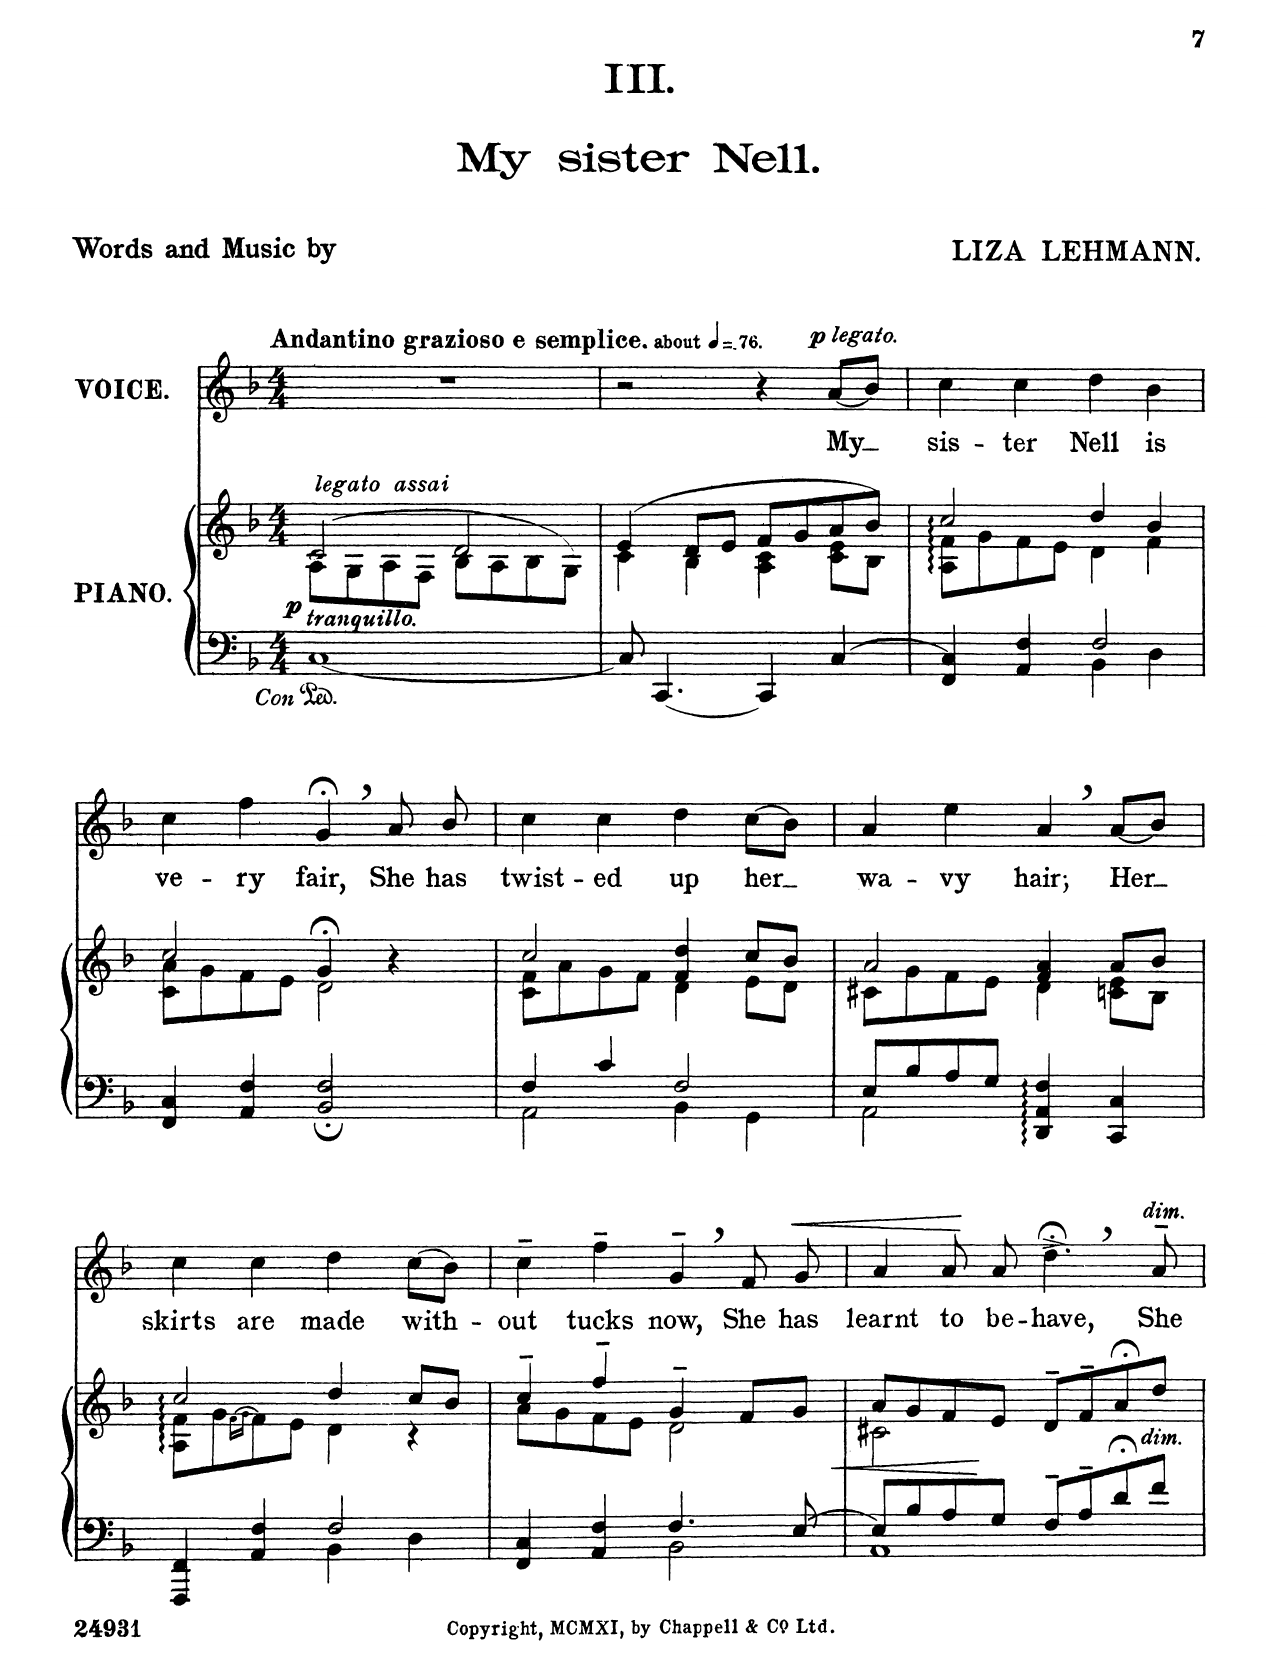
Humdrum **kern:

**kern	**kern	**dynam	**kern	**text	**dynam
*part2	*part2	*part2	*part1	*part1	*part1
*staff3	*staff2	*staff2/3	*staff1	*staff1	*staff1
*I"Piano	*	*	*I"Voice	*	*
*I'Pno	*	*	*	*	*
*clefF4	*clefG2	*	*clefG2	*	*
*k[b-]	*k[b-]	*	*k[b-]	*	*
*M4/4	*M4/4	*	*M4/4	*	*
*MM76	*MM76	*	*MM76	*	*
=1	=1	=1	=1	=1	=1
*	*^	*	*	*	*
!	!	!	!	!LO:TX:a:B:t=Andantino grazioso e semplice (about	!	!
!	!	!	!	!LO:TX:a:B:t=)	!	!
!	!LO:TX:i:t=legato assai	!	!	!	!	!
!	!	!	!LO:DY:b	!	!	!
!	!	!	!LO:DY:n=1:b	!	!	!
[1C	(2c/	8A\L	p other-dynamics	1r	.	.
.	.	8G\	.	.	.	.
.	.	8A\	.	.	.	.
.	.	8F\J	.	.	.	.
.	2d/	8B-\L	.	.	.	.
.	.	8A\	.	.	.	.
.	.	8B-\	.	.	.	.
.	.	8G\J)	.	.	.	.
=2	=2	=2	=2	=2	=2	=2
8C/]	(4e/	4c\	.	2r	.	.
[4.CC/	.	.	.	.	.	.
.	8d/L	4B-\	.	.	.	.
.	8e/J	.	.	.	.	.
4CC/]	8f/L	4A\ 4c\	.	4r	.	.
.	8g/	.	.	.	.	.
!	!	!	!	!	!	!LO:DY:a
!	!	!	!	!	!	!LO:DY:n=1:a
[>4C/	8a/	8c\ 8e\L	.	(8a/L	My	p other-dynamics
.	8b-/J)	8B-\J	.	8b-/J)	.	.
=3	=3	=3	=3	=3	=3	=3
*^	*	*	*	*	*	*
4FF/ 4C/]	2ryy	2cc/	8A\ 8f\L	.	4cc\	sis-	.
.	.	.	8g\	.	.	.	.
4AA/ 4F/	.	.	8f\	.	4cc\	-ter	.
.	.	.	8e\J	.	.	.	.
2F/	4BB-\	4dd/	4d\	.	4dd\	Nell	.
.	4D\	4b-/	4f\	.	4b-\	is	.
*v	*v	*	*	*	*	*	*
=4	=4	=4	=4	=4	=4	=4
4FF/ 4C/	2cc/	8c\ 8a\L	.	4cc\	ve-	.
.	.	8g\	.	.	.	.
4AA/ 4F/	.	8f\	.	4ff\	-ry	.
.	.	8e\J	.	.	.	.
2BB-/; 2F/;	4g;</	2d\	.	4g;<,/	fair,	.
.	4r	.	.	8a/	She	.
.	.	.	.	8b-/	has	.
=5	=5	=5	=5	=5	=5	=5
*^	*	*	*	*	*	*
4F/	2AA\	2cc/	8c\ 8f\L	.	4cc\	twist-	.
.	.	.	8a\	.	.	.	.
4c/	.	.	8g\	.	4cc\	-ed	.
.	.	.	8f\J	.	.	.	.
2F/	4BB-\	4f/ 4dd/	4d\	.	4dd\	up	.
.	4GG\	8cc/L	8e\L	.	(8cc\L	her	.
.	.	8b-/J	8d\J	.	8b-\J)	.	.
=6	=6	=6	=6	=6	=6	=6	=6
8E/L	2AA\	2a/	8c#X\L	.	4a/	wa-	.
8B-/	.	.	8g\	.	.	.	.
8A/	.	.	8f\	.	4ee\	-vy	.
8G/J	.	.	8e\J	.	.	.	.
4DD/ 4AA/ 4F/	2ryy	4f/ 4a/	4d\	.	4a,/	hair;	.
4CC/ 4C/	.	8a/L	8cn\ 8e\L	.	(8a/L	Her	.
.	.	8b-/J	8B-\J	.	8b-/J)	.	.
=7	=7	=7	=7	=7	=7	=7	=7
4FFF/ 4FF/	2ryy	2cc/	8A\ 8f\L	.	4cc\	skirts	.
.	.	.	8g\	.	.	.	.
.	.	.	[>16qf\LL	.	.	.	.
.	.	.	16qg\JJ	.	.	.	.
4AA/ 4F/	.	.	8f\]	.	4cc\	are	.
.	.	.	8e\J	.	.	.	.
2F/	4BB-\	4dd/	4d\	.	4dd\	made	.
.	4D\	8cc/L	4r	.	(8cc\L	with-	.
.	.	8b-/J	.	.	8b-\J)	.	.
=8	=8	=8	=8	=8	=8	=8	=8
4FF/ 4C/	2ryy	4cc~/	8a\L	.	4cc~\	-out	.
.	.	.	8g\	.	.	.	.
4AA/ 4F/	.	4ff~/	8f\	.	4ff~\	tucks	.
.	.	.	8e\J	.	.	.	.
4.F/	2BB-\	4g~/	2d\	.	4g~>,/	now,	.
.	.	8f/L	.	.	8f/	She	.
!	!	!	!	!LO:HP:b	!	!	!LO:HP:b
[8E/	.	8g/J	.	<	8g/	has	<
=9	=9	=9	=9	=9	=9	=9	=9
8E/L]	1AA	8a/L	2c#X\	.	4a/	learnt	.
8B-/	.	8g/	.	.	.	.	.
8A/	.	8f/	.	[	8a/	to	.
8G/J	.	8e/J	.	.	8a/	be-	[
8F~/L	.	8d~>/L	2ryy	.	4.dd;<^,\	-have,	.
8A~/	.	8f~>/	.	.	.	.	.
8d;</	.	8a;</	.	.	.	.	.
!	!	!	!	!	!LO:TX:a:i:t=dim.	!	!
!	!	!LO:TX:b:i:t=dim.	!	!	!	!	!
8f/J	.	8dd/J	.	.	8a~>/	She	.
*v	*v	*	*	*	*	*	*
*	*v	*v	*	*	*	*
=	=	=	=	=	=
*-	*-	*-	*-	*-	*-
